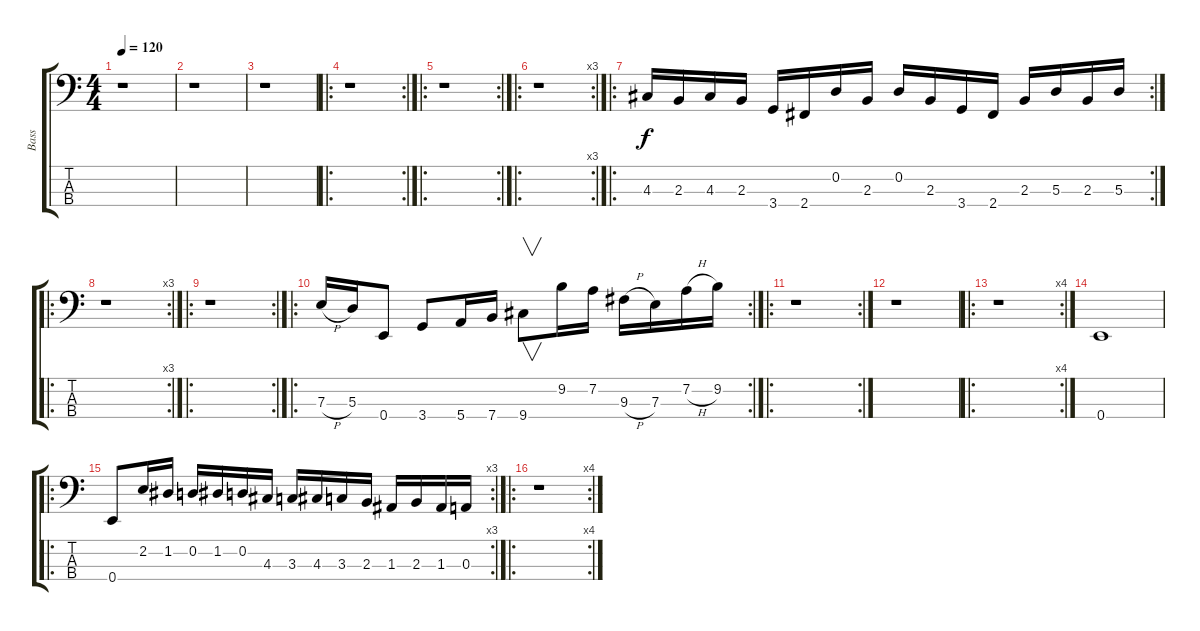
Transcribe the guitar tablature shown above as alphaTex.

\track ("Bass" "Bass") {instrument electricbassfinger}
\staff {score tabs}
\tuning (G2 D2 A1 E1) {hide}
\ts (4 4)
\tempo 120
\clef f4
\ks c
r.1{dy f instrument electricbassfinger} |
r.1 |
r.1 |
\ro
\rc 2
r.1 |
\ro
\rc 2
r.1 |
\ro
\rc 3
r.1 |
\ro
\rc 2
4.3.16 2.3.16 4.3.16 2.3.16 3.4.16 2.4.16 0.2.16 2.3.16 0.2.16 2.3.16 3.4.16 2.4.16 2.3.16 5.3.16 2.3.16 5.3.16 |
\ro
\rc 3
r.1 |
\ro
\rc 2
r.1 |
\ro
\rc 2
7.3{h}.16 5.3.16 0.4.8 3.4.8 5.4.16 7.4.16 9.4.8{v} 9.2.16 7.2.16 9.3{h}.16 7.3.16 7.2{h}.16 9.2.16 |
\ro
\rc 2
r.1 |
r.1 |
\ro
\rc 4
r.1 |
0.4.1 |
\ro
\rc 3
0.4.8 2.2.16 1.2.16 0.2.16 1.2.16 0.2.16 4.3.16 3.3.16 4.3.16 3.3.16 2.3.16 1.3.16 2.3.16 1.3.16 0.3.16 |
\ro
\rc 4
r.1
